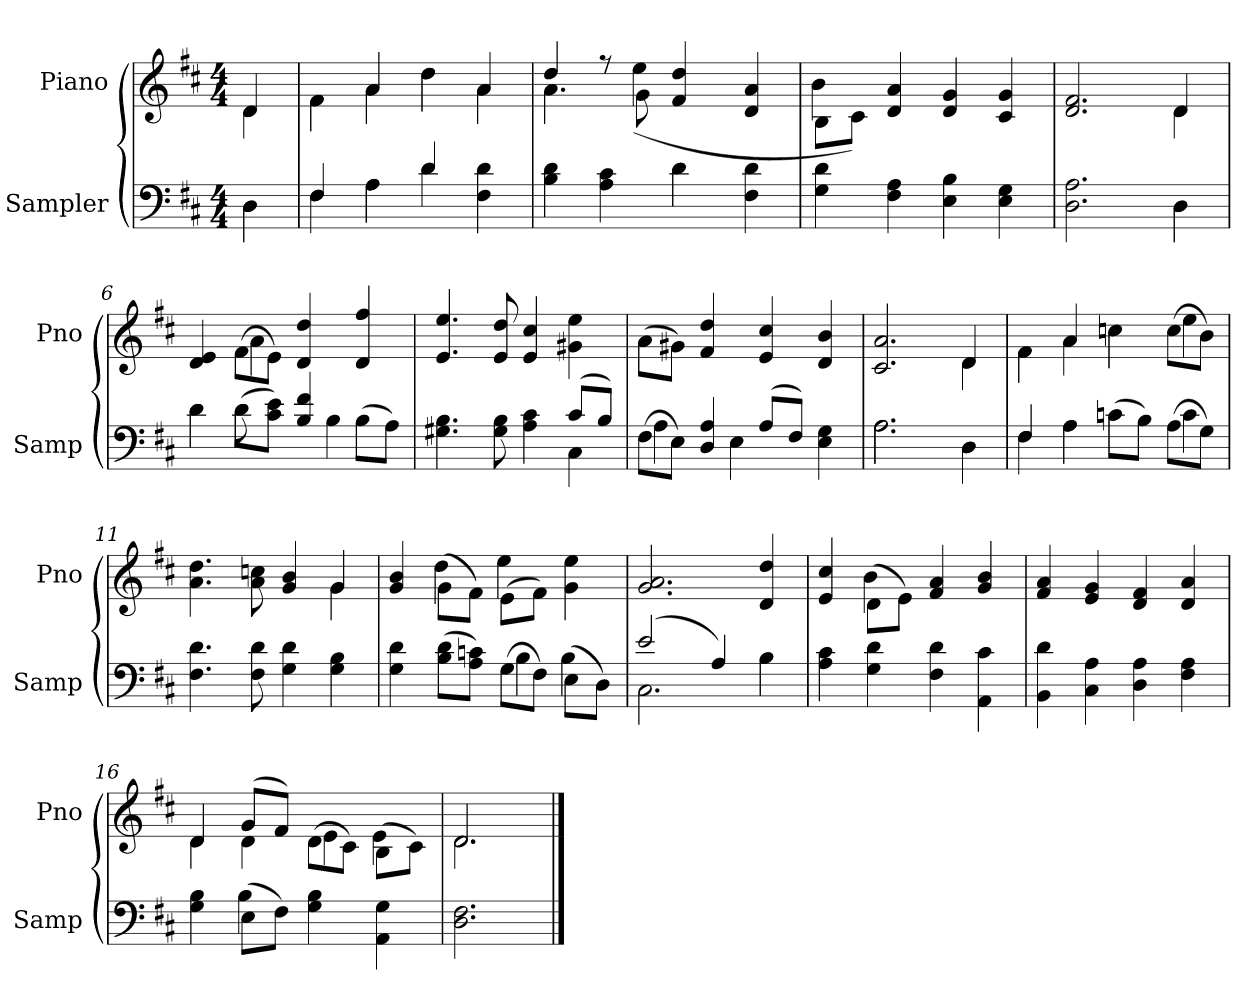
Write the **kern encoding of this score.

**kern	**kern
*part2	*part1
*staff2	*staff1
*I"Sampler	*I"Piano
*I'Samp	*I'Pno
*clefF4	*clefG2
*k[f#c#]	*k[f#c#]
*D:	*D:
*M4/4	*M4/4
=1	=1
*^	*^
4D\	4D	4d/	4d
=2	=2	=2	=2
4F#/	4F#	4f#\	4f#
4A\	4A	4a/	4a
4d/	4d	4dd\	4dd
4F# 4d	4ryy	4a/	4a
=3	=3	=3	=3
4B 4d	2ryy	4dd/	4.a
4A 4c#	.	8r	.
.	.	8g\	(4ee
4d\	4d	4f# 4dd	.
.	.	.	4.ryy
4F# 4d	4ryy	4d 4a	.
*v	*v	*	*
=4	=4	=4
4G 4d	8B\L	4b
.	8c#\J)	.
4F# 4A	4d 4a	2.ryy
4E 4B	4d 4g	.
4E 4G	4c# 4g	.
=5	=5	=5
*^	*	*
2.D 2.A	2.ryy	2.d 2.f#	2.ryy
4D\	4D	4d/	4d
=6	=6	=6	=6
4d\	4d	4d 4e	4ryy
(8d\L	8d	(8f#\L	4a
8c#\ 8e\J)	4ryy	8e\J)	.
4B 4f#	.	4d 4dd	2ryy
.	4B	.	.
(8B\L	.	4d 4ff#	.
8A\J)	8ryy	.	.
*	*	*v	*v
=7	=7	=7
4.G#X 4.B	2.ryy	4.e 4.ee
8G# 8B	.	8e 8dd
4A 4c#	.	4e 4cc#
(8c#/L	4C#	4g#X 4ee
8B/J)	.	.
=8	=8	=8
*	*	*^
(8F#\L	4A	(8a\L	4a
8E\J)	.	8g#X\J)	.
4D 4A	8ryy	4f# 4dd	2.ryy
.	4E	.	.
(8A/L	.	4e 4cc#	.
8F#/J)	4.ryy	.	.
4E 4G	.	4d 4b	.
=9	=9	=9	=9
2.A\	2.A	2.c# 2.a	2.ryy
4D\	4D	4d/	4d
=10	=10	=10	=10
4F#/	4F#	4f#\	4f#
4A\	4A	4a/	4a
(8cn\L	4cn	4ccn\	4ccn
8B\J)	.	.	.
(8A\L	4c	(8cc\L	4ee
8G\J)	.	8b\J)	.
*v	*v	*	*
=11	=11	=11
4.F# 4.d	4.a 4.dd	2.ryy
8F# 8d	8a 8ccn	.
4G 4d	4g 4b	.
4G 4B	4g/	4g
=12	=12	=12
*^	*	*
4G 4d	2ryy	4g 4b	4ryy
(8B\ 8d\L	.	(8g\L	4dd
8A\ 8cn\J)	.	8f#\J)	.
(8G\L	4B	(8e\L	4ee
8F#\J)	.	8f#\J)	.
(8E\L	4B	4g 4ee	4ryy
8D\J)	.	.	.
*	*	*v	*v
=13	=13	=13
(2e/	2.C#	2.g 2.a
4A/)	.	.
4B\	4B	4d 4dd
*v	*v	*
=14	=14
*	*^
4A 4c#	4e 4cc#	4ryy
4G 4d	(8d\L	4b
.	8e\J)	.
4F# 4d	4f# 4a	2ryy
4AA 4c#	4g 4b	.
*	*v	*v
=15	=15
4BB 4d	4f# 4a
4C# 4A	4e 4g
4D 4A	4d 4f#
4F# 4A	4d 4a
=16	=16
*^	*^
4G 4B	4ryy	4d/	4d
(8E\L	4B	(8g/L	4d
8F#\J)	.	8f#/J)	.
4G 4B	2ryy	(8d\L	4e
.	.	8c#\J)	.
4AA 4G	.	(8B\L	4e
.	.	8c#\J)	.
*v	*v	*	*
=17	=17	=17
2.D 2.F#	2.d/	2.d
*	*v	*v
==	==
*-	*-
